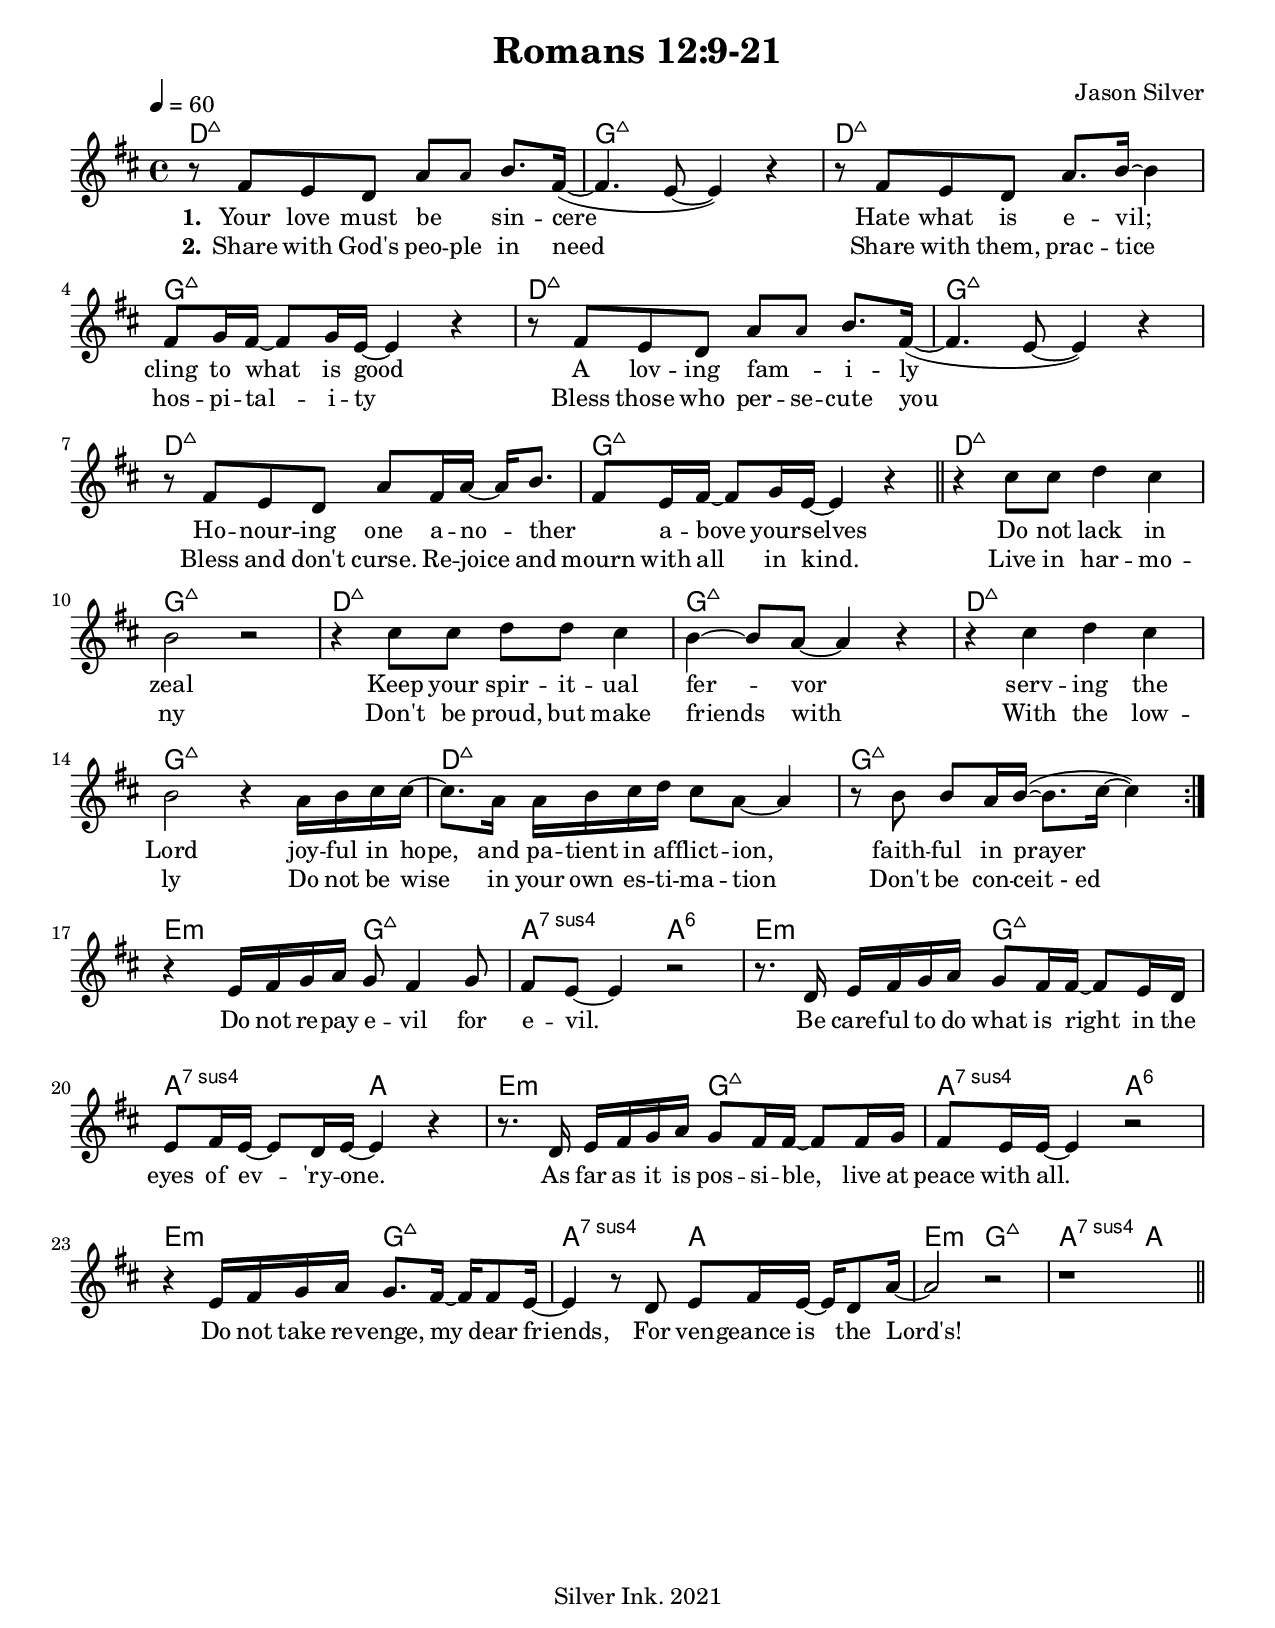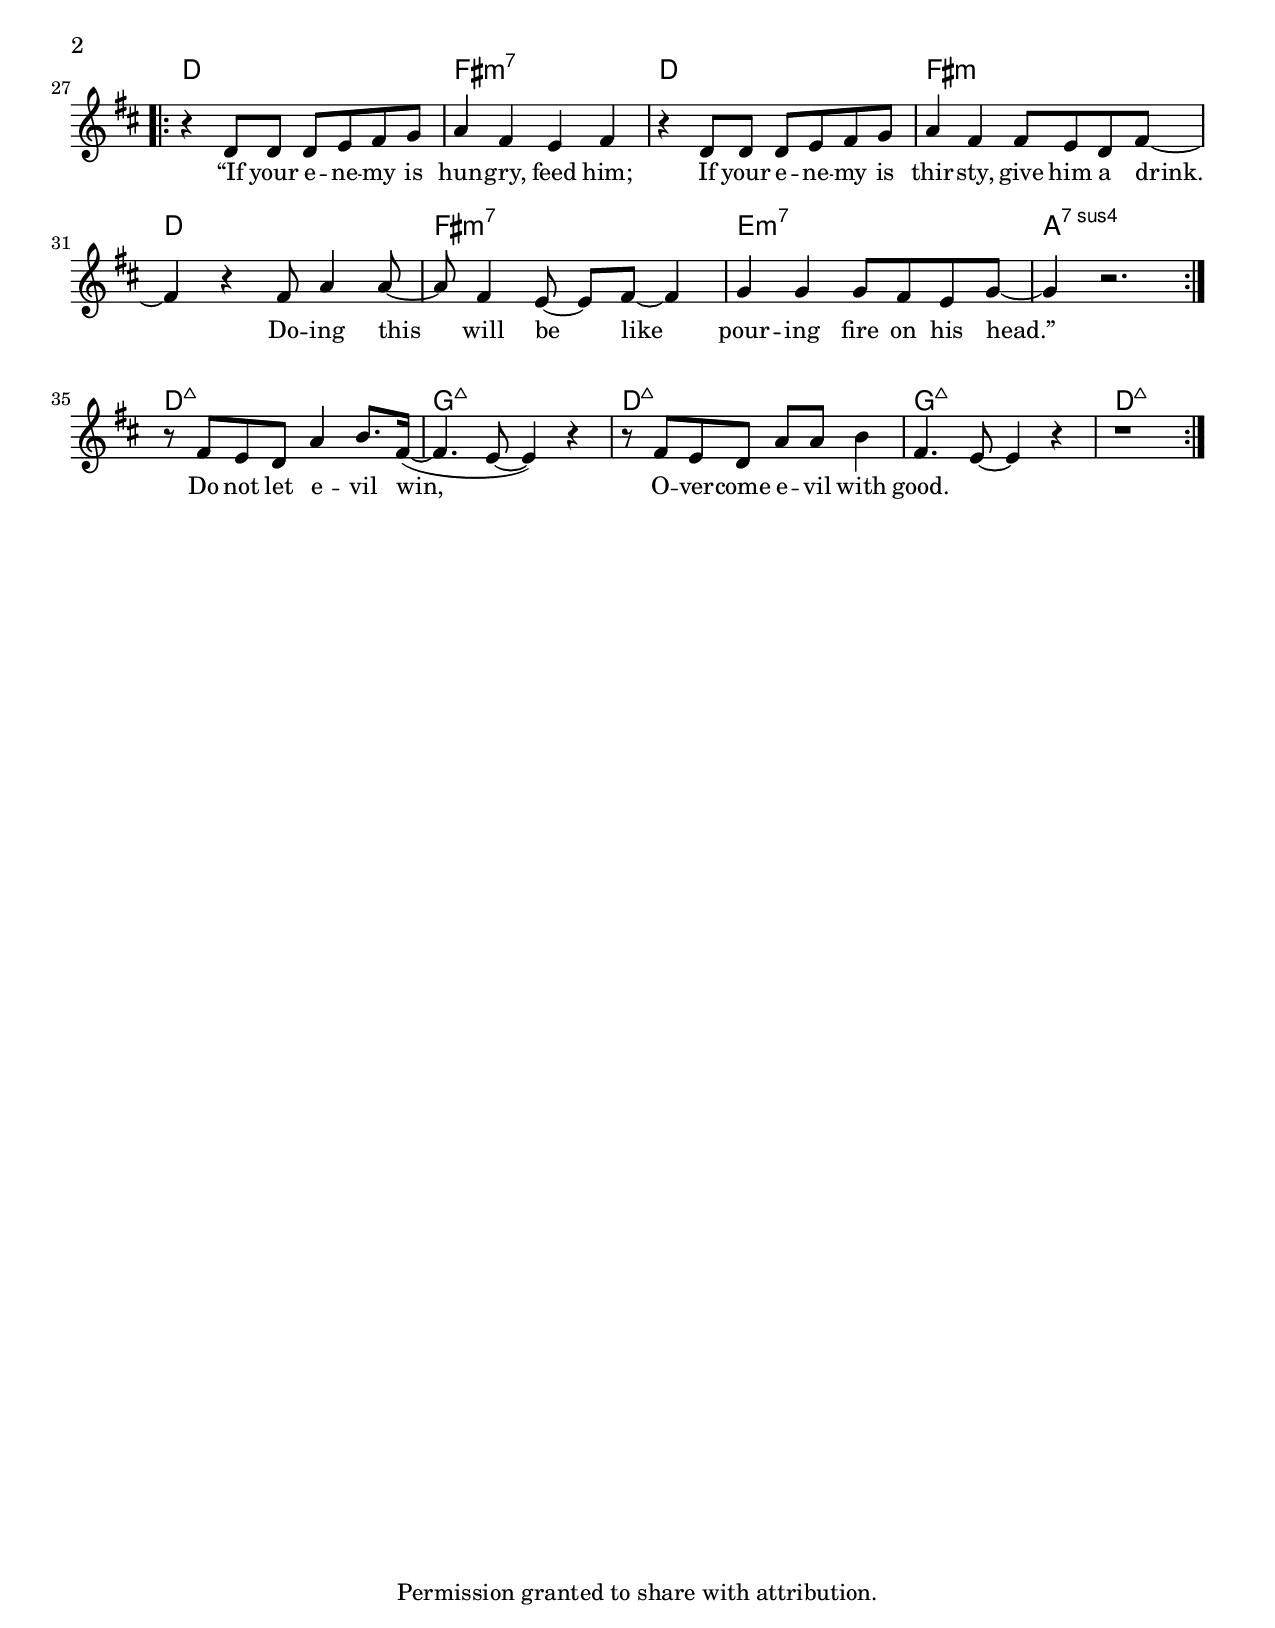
\language "english"
\version "2.18.2"
#(define (line-break-every-nth-engraver bars-per-line)
  (lambda (context)
     (make-engraver
       (acknowledgers ((paper-column-interface engraver grob source-engraver)
         (let ((current-bar (ly:context-property context 'currentBarNumber)))
           (if (= (remainder current-bar bars-per-line) 1)
               (if (eq? #t (ly:grob-property grob 'non-musical))
                   (set! (ly:grob-property grob 'line-break-permission) 'force)
                   (set! (ly:grob-property grob 'line-break-permission)
'())))))))))

\header {
  title = "Romans 12:9-21"
  subtitle = ""
  composer = "Jason Silver"
  poet = ""
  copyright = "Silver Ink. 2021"
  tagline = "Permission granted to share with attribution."
}
\paper {
  top-margin = #10
  bottom-margin = #4
  right-margin = #12
  left-margin = #12
  indent = #0
 	%min-systems-per-page = 10 % this allows you to squish line spacing

  % the distance between two systems in the same score:
  system-system-spacing = #'((basic-distance . 15 ) (minimum-distance . 0) (padding . 2 ) (stretchability . 00))
	% the distance between the last system of a score and the first system of the score that follows it, when no (title or top-level) markup exists between them:
	score-system-spacing = #'((basic-distance . 0) (minimum-distance . 0) (padding . 0) (stretchability . 0))
	% the distance between a (title or top-level) markup and the system that follows it:
	markup-system-spacing = #'((basic-distance . 0) (padding . -2) (stretchability . 0))
	% the distance between the last system of a score and the (title or top-level) markup that follows it:
	score-markup-spacing = #'((basic-distance . 0) (padding . -4) (stretchability . 0))
	% the distance between two (title or top-level) markups:
	markup-markup-spacing = #'((basic-distance . 0) (padding . 0))
	% the distance from the top of the printable area (i.e. the bottom of the top margin) to the first system on a page, when there is no (title or top-level) markup between the two:
	top-system-spacing = #'((basic-distance . 0) (minimum-distance . 0) (padding . 0))
	% the distance from the top of the printable area (i.e. the bottom of the top margin) to the first (title or top-level) markup on a page, when there is no system between the two:
	top-markup-spacing = #'((basic-distance . 0) (minimum-distance . 0) (padding . 0))
	% the distance from the last system or top-level markup on a page to the bottom of the printable area (i.e. the top of the bottom margin):
	last-bottom-spacing = #'((basic-distance . 0 ) (minimum-distance . 0) (padding . 0) (stretchability . 0))

  paper-width = 21.59\cm
  paper-height = 27.94\cm
}
slashOn = {
  \override Rest #'stencil = #ly:percent-repeat-item-interface::beat-slash
  \override Rest #'thickness = #'0.48
  \override Rest #'slope = #'1.2
  \override Rest #'Y-offset = #'-.0
}
slashOff = {
  \revert Rest #'stencil
}
LyricFontSize = #.5
lyricNote = {
  % use \once \set melismaBusyProperties = #'(tieMelismaBusy) on the tie where the note sits
  \once \override Lyrics.LyricText.font-shape = #'italic
  \once \override Lyrics.LyricText.font-size = #.2
  \once \override LyricText.self-alignment-X = #LEFT
}
lyricNotePlacement = {
	\once \override NoteHead.stencil = #ly:text-interface::print
	\once \override NoteHead.text = \markup \musicglyph #"rests.2"
	\once  \hide Stem
}
sectionTitle = #(define-music-function
    (parser location theTitle)
    (string?)
    #{
    \mark \markup { \large \bold \concat { "            " #theTitle } }
    #}
)
textRepeats  = #(define-music-function
    (parser location theTitle)
    (string?)
    #{
    \once \override Score.RehearsalMark #'break-visibility = #'#(#t #t #f)
    \mark \markup { \right-align \small #theTitle }
    #}
)
GotoCoda = {
  \once \override Score.RehearsalMark #'break-visibility = #'#(#t #t #f)
  \mark \markup { \small \musicglyph #"scripts.coda" }
}
Coda = {
  \once \override Score.RehearsalMark #'break-visibility = #'#(#f #t #t)
  \mark \markup { \small \musicglyph #"scripts.coda" }
}
Segno = {
  \once \override Score.RehearsalMark #'break-visibility = #'#(#f #t #t)
  \mark \markup { \small \musicglyph #"scripts.segno" }
}
chExceptionMusic = {
  <c d e g>1-\markup { "2" } % notate as 1.2.3.5
  <c f g>1-\markup {"sus"}
  <c a d g>1-\markup { "m2" } % 1.6.2.
  <c e g d'>1-\markup { \super "add9" } % 1.3.5.9
  <c ef g d'>1-\markup { "m" \super "add9" } % 1.3.5.9
}
chExceptions = #(append (sequential-music-to-chord-exceptions chExceptionMusic #t) ignatzekExceptions)
chordNames = \chordmode {
	\set chordNameExceptions = #chExceptions
	\set chordChanges = ##t % ##t(true) or ##f(false)
	%set Staff.midiInstrument = #"string ensemble 1"
  d:maj7 g:maj7 d:maj7 g:maj7 d:maj7 g:maj7 d:maj7 g:maj7
  d:maj7 g:maj7 d:maj7 g:maj7 d:maj7 g:maj7 d:maj7 g:maj7
  e2:m g:maj7 a:1.4.5.7 a:6 e2:m g:maj7 a:1.4.5.7 a
  e2:m g:maj7 a:1.4.5.7 a:6 e2:m g:maj7 a:1.4.5.7 a
  e2:m g:maj7 a:1.4.5.7 a
  d1 fs:m7 d fs:m d fs:m7 e:m7 a:1.4.5.7 

  d:maj7 g:maj7 d:maj7 g:maj7 d:maj7
}
melody = \relative c'{
  %set Staff.midiInstrument = #"trumpet"
  %           \set melismaBusyProperties = #'()
  \time 4/4
	\key d  \major
	\clef treble
	\tempo 4 = 60
  \override Score.MetronomeMark.padding = #3

  r8 fs8 e d a'8 \tiny a8 \normalsize b8. fs16(~fs4. e8~e4) r r8 fs8 e d a'8. b16~b4 fs8 g16 fs~fs8 g16 e~e4 r
  r8 fs8 e d a'8 \tiny a8 \normalsize b8. fs16(~fs4. e8~e4) r r8 fs8 e d a'8 fs16 a~a b8. fs8 e16 fs~fs8 g16 e~e4 r4
  \bar "||"
  r4 cs'8 cs d4 cs b2 r2 r4 cs8 cs d d cs4 b4~b8 a8~a4 r4
  r4 cs d cs b2 r4 a16 b cs cs~cs8. a16  a b cs d cs8 a~a4 r8 b b a16 b(~b8. cs16~cs4) 
  \bar ":|." 
  r4 e,16 fs g a g8 fs4 g8 fs e~e4 r2
  r8. d16 e fs g a g8 fs16 fs~fs8 e16 d e8 fs16 e~e8 d16 e~e4 r4
  r8. d16 e fs g a g8 fs16 fs~fs8 fs16 g fs8 e16 e~e4 r2
  r4 e16 fs g a g8. fs16~fs fs8 e16~e4 r8 d e fs16 e~e d8 a'16~a2 r2 | r1 |
  \bar ".|:-||" 
  r4 d,8 d d e fs g a4 fs e fs r4 d8 d d e fs g a4 fs fs8 e d fs~
  fs4 r4 fs8 a4 a8~a fs4 e8~e fs8~fs4 g g g8 fs e g~g4 r2. \bar ":|."

  r8 fs8 e d a'4 b8. fs16(~fs4. e8~e4) r 
  r8 fs8 e d a'8 a b4 fs4. e8~e4 r | r1
  \bar ":|."
 
}
verseone = \lyricmode {
  \override LyricText #'font-size = \LyricFontSize
  \set stanza = "1."
  Your love must be _ sin -- cere
  Hate what is e -- vil; cling to what is good
  A lov -- ing fam -- _ i -- ly
  Ho -- nour -- ing one a -- no -- ther _ a -- bove your -- selves
  Do not lack in zeal
  Keep your spir -- it -- ual fer -- vor
  serv -- ing the Lord
  joy -- ful in hope, and pa -- tient in af -- flict -- ion, faith -- ful in prayer
}
versetwo = \lyricmode {
	\override LyricText #'font-size = \LyricFontSize
  \set stanza = "2."
  Share with God's peo -- ple in need
  Share with them, prac -- tice hos -- pi -- tal -- i -- ty
  Bless those who per -- se -- cute you
  Bless and don't curse. Re -- joice and mourn with all in kind.

  Live in har -- mo -- ny 
  Don't be proud, but make friends with
  With the low -- ly 
  Do not be wise in your own es -- ti -- ma -- tion
  Don't be con -- ceit_-_ed

  Do not re -- pay e -- vil for e -- vil. 
  Be care -- ful to do what is right in the eyes of ev -- 'ry -- one. 
  As far as it is pos -- si -- ble, live at peace with all. 
  Do not take re -- venge, my dear friends, 
  For ven -- geance is the Lord's!

  “If your e -- ne -- my is hun -- gry, feed him;
  If your e -- ne -- my is thir -- sty, give him a drink.
  Do -- ing this will be like pour -- ing fire on his head.”

  Do not let e -- vil win, 
  O -- ver -- come e -- vil with good.

}
versethree = \lyricmode {
	\override LyricText #'font-size = \LyricFontSize
	\set stanza = "3."
}
versefour = \lyricmode {
	\override LyricText #'font-size = \LyricFontSize
	\set stanza = "3."
}
versefive = \lyricmode {
	\override LyricText #'font-size = \LyricFontSize
	\set stanza = "4."
}
versesix = \lyricmode {
	\override LyricText #'font-size = \LyricFontSize
}
verseseven = \lyricmode {
	\override LyricText #'font-size = \LyricFontSize
}
verseeight = \lyricmode {
}
\score {
	<<
		\new ChordNames  {
			\chordNames
		}
		\new Staff
		<<
			\new Voice = "one" {
				\melody
			}
			\addlyrics {
				\verseone
			}
			\addlyrics {
				\versetwo
			}
			\addlyrics {
				\versethree
			}
			\addlyrics {
				\versefour
			}
			\addlyrics {
				\versefive
			}
			\addlyrics {
				\versesix
			}
			\addlyrics {
				\verseseven
			}
			\addlyrics {
				\verseeight
			}
			>>
	>>
	\layout {
		#(layout-set-staff-size 20)
		\context {
			\Score
			% \override NonMusicalPaperColumn #'line-break-permission = ##f
			%\consists #(line-break-every-nth-engraver 4)
		}
	}
	\midi { }
}
